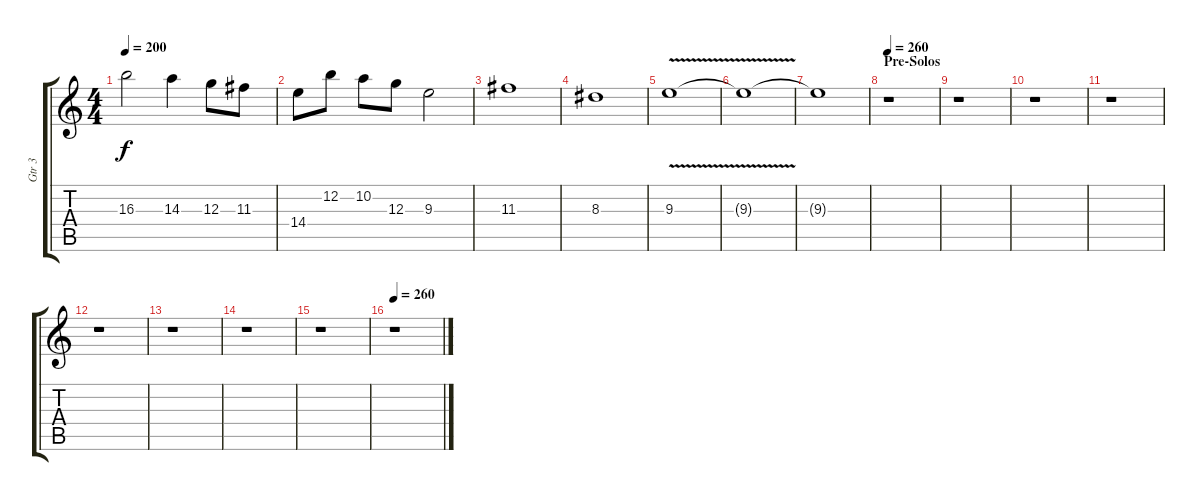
\track ("Gtr 3" "Gtr 3") {instrument overdrivenguitar}
\staff {score tabs}
\tuning (E4 B3 G3 D3 A2 E2) {hide}
\ts (4 4)
\tempo 200
\clef g2
\ks c
16.3.2{dy f} 14.3.4 12.3.8 11.3.8 |
14.4.8 12.2.8 10.2.8 12.3.8 9.3.2 |
11.3.1 |
8.3.1 |
9.3{v}.1 |
9.3{t}.1 |
9.3{t}.1 |
\section ("" "Pre-Solos")
\tempo 260
r.1 |
r.1 |
r.1 |
r.1 |
r.1 |
r.1 |
r.1 |
r.1 |
\tempo 260
r.1
